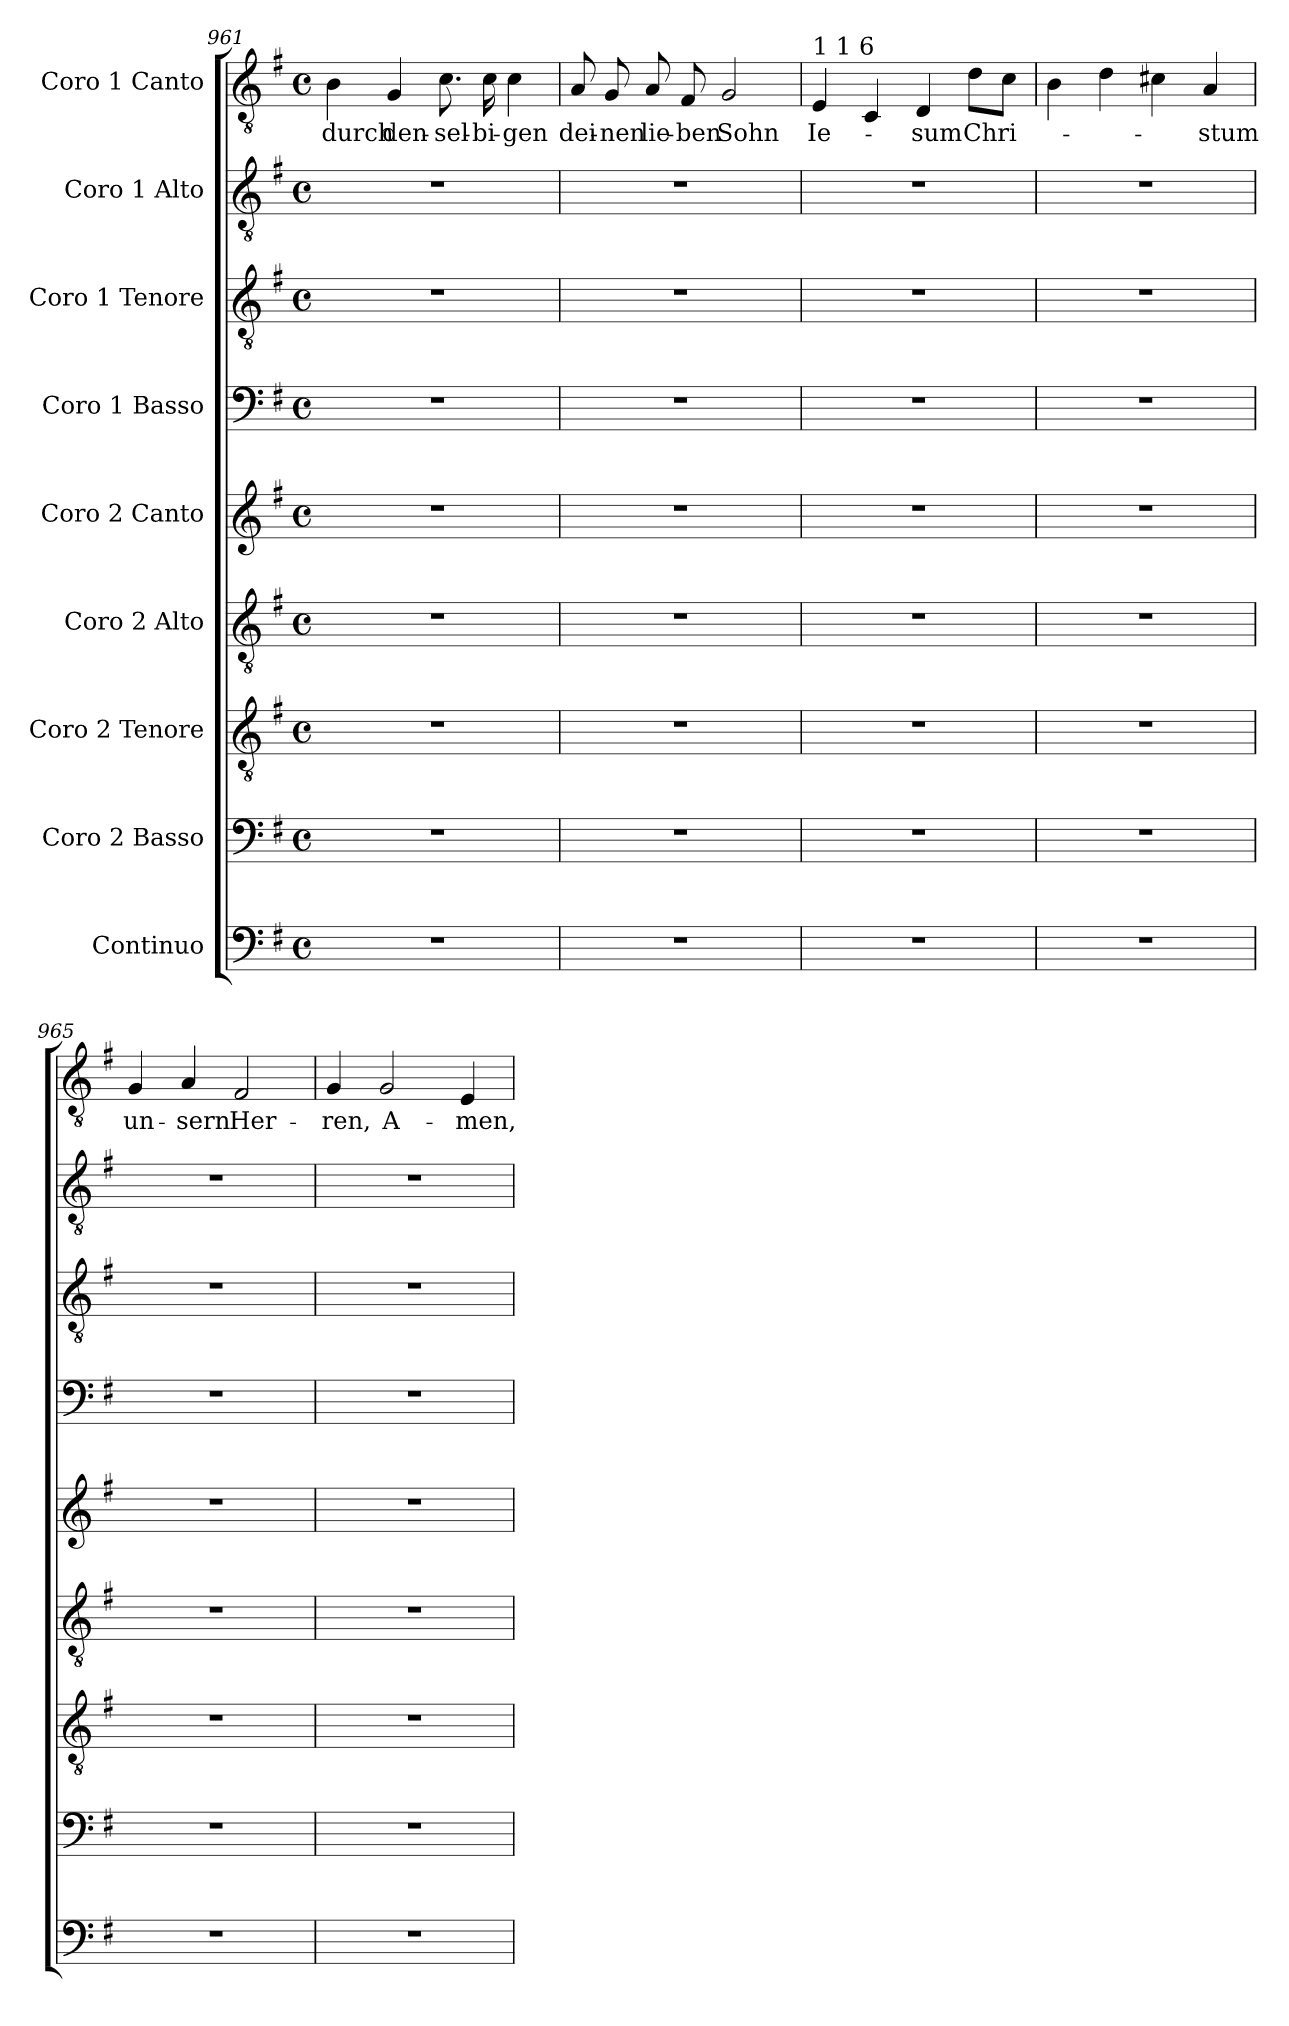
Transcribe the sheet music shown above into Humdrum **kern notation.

**kern	**kern	**kern	**kern	**kern	**kern	**kern	**kern	**kern	**text
*part9	*part8	*part7	*part6	*part5	*part4	*part3	*part2	*part1	*part1
*staff9	*staff8	*staff7	*staff6	*staff5	*staff4	*staff3	*staff2	*staff1	*staff1
*I"Continuo	*I"Coro 2  Basso	*I"Coro 2  Tenore	*I"Coro 2  Alto	*I"Coro 2  Canto	*I"Coro 1  Basso	*I"Coro 1  Tenore	*I"Coro 1  Alto	*I"Coro 1  Canto	*
*clefF4	*clefF4	*clefGv2	*clefGv2	*clefG2	*clefF4	*clefGv2	*clefGv2	*clefGv2	*
*k[f#]	*k[f#]	*k[f#]	*k[f#]	*k[f#]	*k[f#]	*k[f#]	*k[f#]	*k[f#]	*
*G:	*G:	*G:	*G:	*G:	*G:	*G:	*G:	*G:	*
*M4/4	*M4/4	*M4/4	*M4/4	*M4/4	*M4/4	*M4/4	*M4/4	*M4/4	*
*met(c)	*met(c)	*met(c)	*met(c)	*met(c)	*met(c)	*met(c)	*met(c)	*met(c)	*
=961	=961	=961	=961	=961	=961	=961	=961	=961	=961
!	!	!	!	!	!	!	!	!	!LO:LY:b:cj
1r	1r	1r	1r	1r	1r	1r	1r	4B\	durch
!	!	!	!	!	!	!	!	!	!LO:LY:b:cj
.	.	.	.	.	.	.	.	4G/	den-
!	!	!	!	!	!	!	!	!	!LO:LY:b:cj
.	.	.	.	.	.	.	.	8.c\	-sel-
!	!	!	!	!	!	!	!	!	!LO:LY:b
.	.	.	.	.	.	.	.	16c\	-bi-
!	!	!	!	!	!	!	!	!	!LO:LY:b:cj
.	.	.	.	.	.	.	.	4c\	-gen
=962	=962	=962	=962	=962	=962	=962	=962	=962	=962
!	!	!	!	!	!	!	!	!	!LO:LY:b
1r	1r	1r	1r	1r	1r	1r	1r	8A/	dei-
!	!	!	!	!	!	!	!	!	!LO:LY:b:rj
.	.	.	.	.	.	.	.	8G/	-nen
!	!	!	!	!	!	!	!	!	!LO:LY:b
.	.	.	.	.	.	.	.	8A/	lie-
!	!	!	!	!	!	!	!	!	!LO:LY:b:rj
.	.	.	.	.	.	.	.	8F#/	-ben
!	!	!	!	!	!	!	!	!	!LO:LY:b:cj
.	.	.	.	.	.	.	.	2G/	Sohn
!!LO:LB:g=z
=963	=963	=963	=963	=963	=963	=963	=963	=963	=963
!	!	!	!	!	!	!	!	!LO:TX:a:t=1 1 6	!
!	!	!	!	!	!	!	!	!	!LO:LY:b:cj
1r	1r	1r	1r	1r	1r	1r	1r	4E/	Ie-
.	.	.	.	.	.	.	.	4C/	.
!	!	!	!	!	!	!	!	!	!LO:LY:b:cj
.	.	.	.	.	.	.	.	4D/	-sum
!	!	!	!	!	!	!	!	!	!LO:LY:b:cj
.	.	.	.	.	.	.	.	8d\L	Chri-
.	.	.	.	.	.	.	.	8c\J	.
=964	=964	=964	=964	=964	=964	=964	=964	=964	=964
1r	1r	1r	1r	1r	1r	1r	1r	4B\	.
.	.	.	.	.	.	.	.	4d\	.
.	.	.	.	.	.	.	.	4c#X\	.
!	!	!	!	!	!	!	!	!	!LO:LY:b:cj
.	.	.	.	.	.	.	.	4A/	-stum
=965	=965	=965	=965	=965	=965	=965	=965	=965	=965
!	!	!	!	!	!	!	!	!	!LO:LY:b:cj
1r	1r	1r	1r	1r	1r	1r	1r	4G/	un-
!	!	!	!	!	!	!	!	!	!LO:LY:b:cj
.	.	.	.	.	.	.	.	4A/	-sern
!	!	!	!	!	!	!	!	!	!LO:LY:b:cj
.	.	.	.	.	.	.	.	2F#/	Her-
=966	=966	=966	=966	=966	=966	=966	=966	=966	=966
!	!	!	!	!	!	!	!	!	!LO:LY:b:cj
1r	1r	1r	1r	1r	1r	1r	1r	4G/	-ren,
!	!	!	!	!	!	!	!	!	!LO:LY:b:cj
.	.	.	.	.	.	.	.	2G/	A-
!	!	!	!	!	!	!	!	!	!LO:LY:b:cj
.	.	.	.	.	.	.	.	4E/	-men,
=	=	=	=	=	=	=	=	=	=
*-	*-	*-	*-	*-	*-	*-	*-	*-	*-
